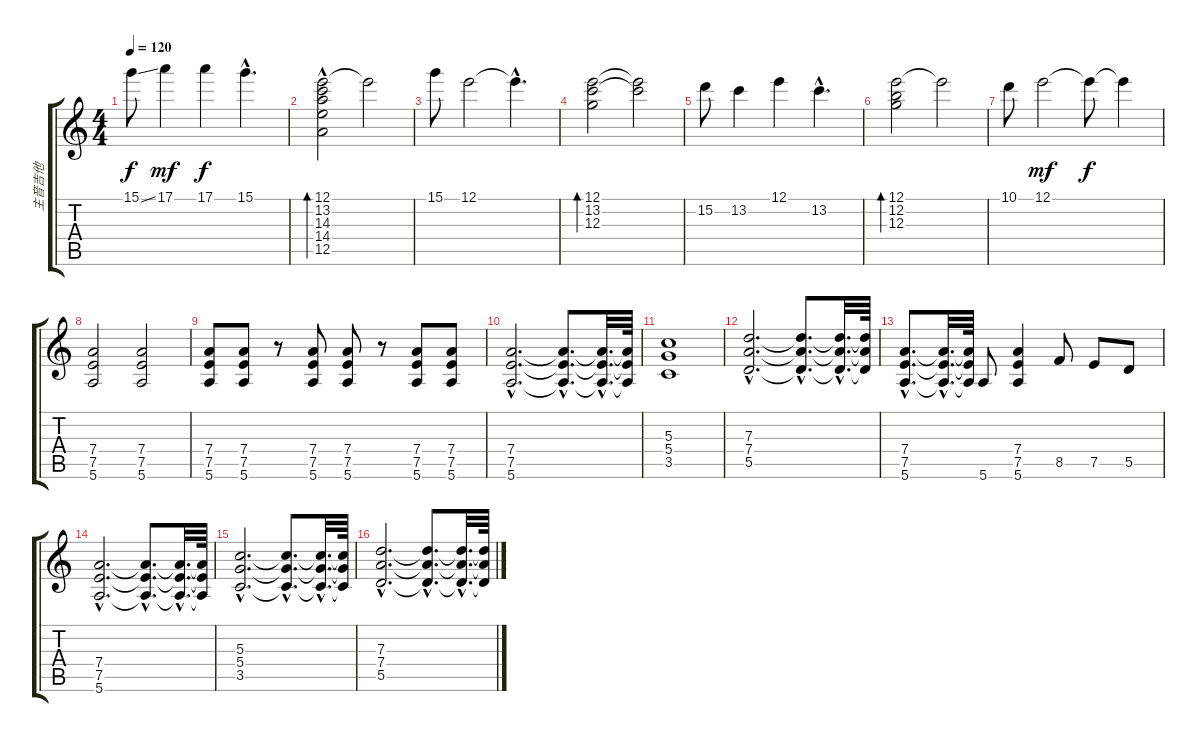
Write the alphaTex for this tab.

\track ("主音吉他" "主音吉他") {instrument acousticguitarnylon}
\staff {score tabs}
\tuning (E4 B3 G3 D3 A2 E2) {hide}
\ts (4 4)
\tempo 120
\clef g2
\ks c
15.1{ss}.8{dy f} 17.1.4{dy mf} 17.1.4{dy f} 15.1{hac}.4{d} |
(12.1{hac} 13.2 14.3 14.4 12.5).2{bd 240 volume 12 balance 8 instrument electricguitarclean} 12.1{t}.2 |
15.1.8 12.1.2 12.1{hac t}.4{d} |
(12.1 13.2 12.3).2{bd 240} (12.1{t} 13.2{t}).2 |
15.2.8 13.2.4 12.1.4 13.2{hac}.4{d} |
(12.1 12.2 12.3).2{bd 240} 12.1{t}.2 |
10.1.8 12.1.2{dy mf} 12.1{t}.8{dy f} 12.1{t}.4 |
(7.4 7.5 5.6).2{instrument distortionguitar} (7.4 7.5 5.6).2 |
(7.4 7.5 5.6).8 (7.4 7.5 5.6).8 r.8 (7.4 7.5 5.6).8 (7.4 7.5 5.6).8 r.8 (7.4 7.5 5.6).8 (7.4 7.5 5.6).8 |
(7.4{hac} 7.5{hac} 5.6{hac}).2{d} (7.4{hac t} 7.5{hac t} 5.6{hac t}).8{d} (7.4{hac t} 7.5{hac t} 5.6{hac t}).32{d} (7.4{t} 7.5{t} 5.6{t}).64 |
(5.3 5.4 3.5).1 |
(7.3{hac} 7.4{hac} 5.5{hac}).2{d} (7.3{hac t} 7.4{hac t} 5.5{hac t}).8{d} (7.3{hac t} 7.4{hac t} 5.5{hac t}).32{d} (7.3{t} 7.4{t} 5.5{t}).64 |
(7.4{hac} 7.5{hac} 5.6{hac}).8{d} (7.4{hac t} 7.5{hac t} 5.6{hac t}).32{d} (7.4{t} 7.5{t} 5.6{t}).64 5.6.8 (7.4 7.5 5.6).4 8.5.8 7.5.8 5.5.8 |
(7.4{hac} 7.5{hac} 5.6{hac}).2{d} (7.4{hac t} 7.5{hac t} 5.6{hac t}).8{d} (7.4{hac t} 7.5{hac t} 5.6{hac t}).32{d} (7.4{t} 7.5{t} 5.6{t}).64 |
(5.3{hac} 5.4{hac} 3.5{hac}).2{d} (5.3{hac t} 5.4{hac t} 3.5{hac t}).8{d} (5.3{hac t} 5.4{hac t} 3.5{hac t}).32{d} (5.3{t} 5.4{t} 3.5{t}).64 |
(7.3{hac} 7.4{hac} 5.5{hac}).2{d} (7.3{hac t} 7.4{hac t} 5.5{hac t}).8{d} (7.3{hac t} 7.4{hac t} 5.5{hac t}).32{d} (7.3{t} 7.4{t} 5.5{t}).64
